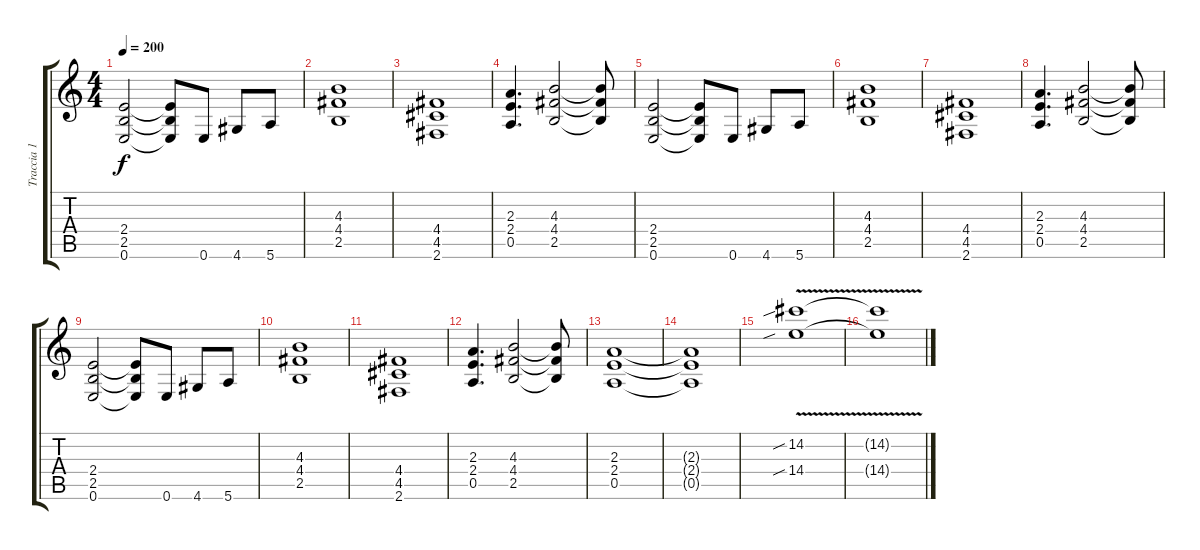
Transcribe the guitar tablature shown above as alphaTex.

\track ("Traccia 1" "Traccia 1") {instrument overdrivenguitar}
\staff {score tabs}
\tuning (E4 B3 G3 D3 A2 E2) {hide}
\ts (4 4)
\tempo 200
\clef g2
\ks c
(2.4 2.5 0.6).2{dy f} (2.4{t} 2.5{t} 0.6{t}).8 0.6.8 4.6.8 5.6.8 |
(4.3 4.4 2.5).1 |
(4.4 4.5 2.6).1 |
(2.3 2.4 0.5).4{d} (4.3 4.4 2.5).2 (4.3{t} 4.4{t} 2.5{t}).8 |
(2.4 2.5 0.6).2 (2.4{t} 2.5{t} 0.6{t}).8 0.6.8 4.6.8 5.6.8 |
(4.3 4.4 2.5).1 |
(4.4 4.5 2.6).1 |
(2.3 2.4 0.5).4{d} (4.3 4.4 2.5).2 (4.3{t} 4.4{t} 2.5{t}).8 |
(2.4 2.5 0.6).2 (2.4{t} 2.5{t} 0.6{t}).8 0.6.8 4.6.8 5.6.8 |
(4.3 4.4 2.5).1 |
(4.4 4.5 2.6).1 |
(2.3 2.4 0.5).4{d} (4.3 4.4 2.5).2 (4.3{t} 4.4{t} 2.5{t}).8 |
(2.3 2.4 0.5).1 |
(2.3{t} 2.4{t} 0.5{t}).1 |
(14.2{v sib} 14.4{v sib}).1 |
(14.2{t} 14.4{t}).1
